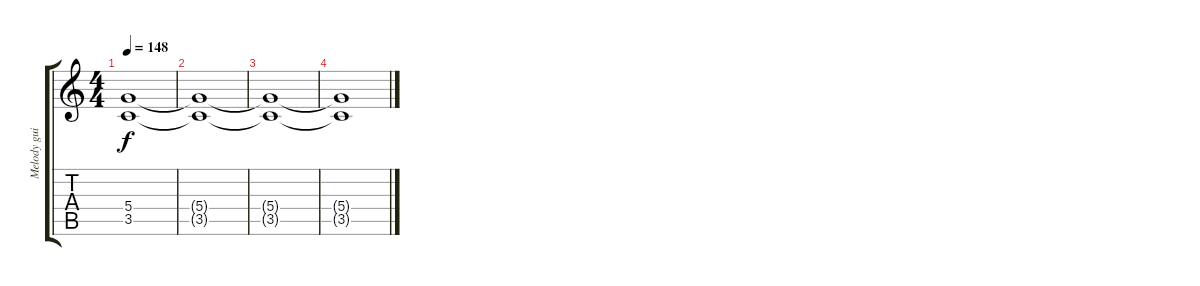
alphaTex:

\track ("Melody guitar" "Melody gui") {instrument acousticguitarsteel}
\staff {score tabs}
\tuning (E4 B3 G3 D3 A2 E2) {hide}
\ts (4 4)
\tempo 148
\clef g2
\ks c
(5.4 3.5).1{dy f instrument acousticguitarsteel} |
(5.4{t} 3.5{t}).1 |
(5.4{t} 3.5{t}).1 |
(5.4{t} 3.5{t}).1
